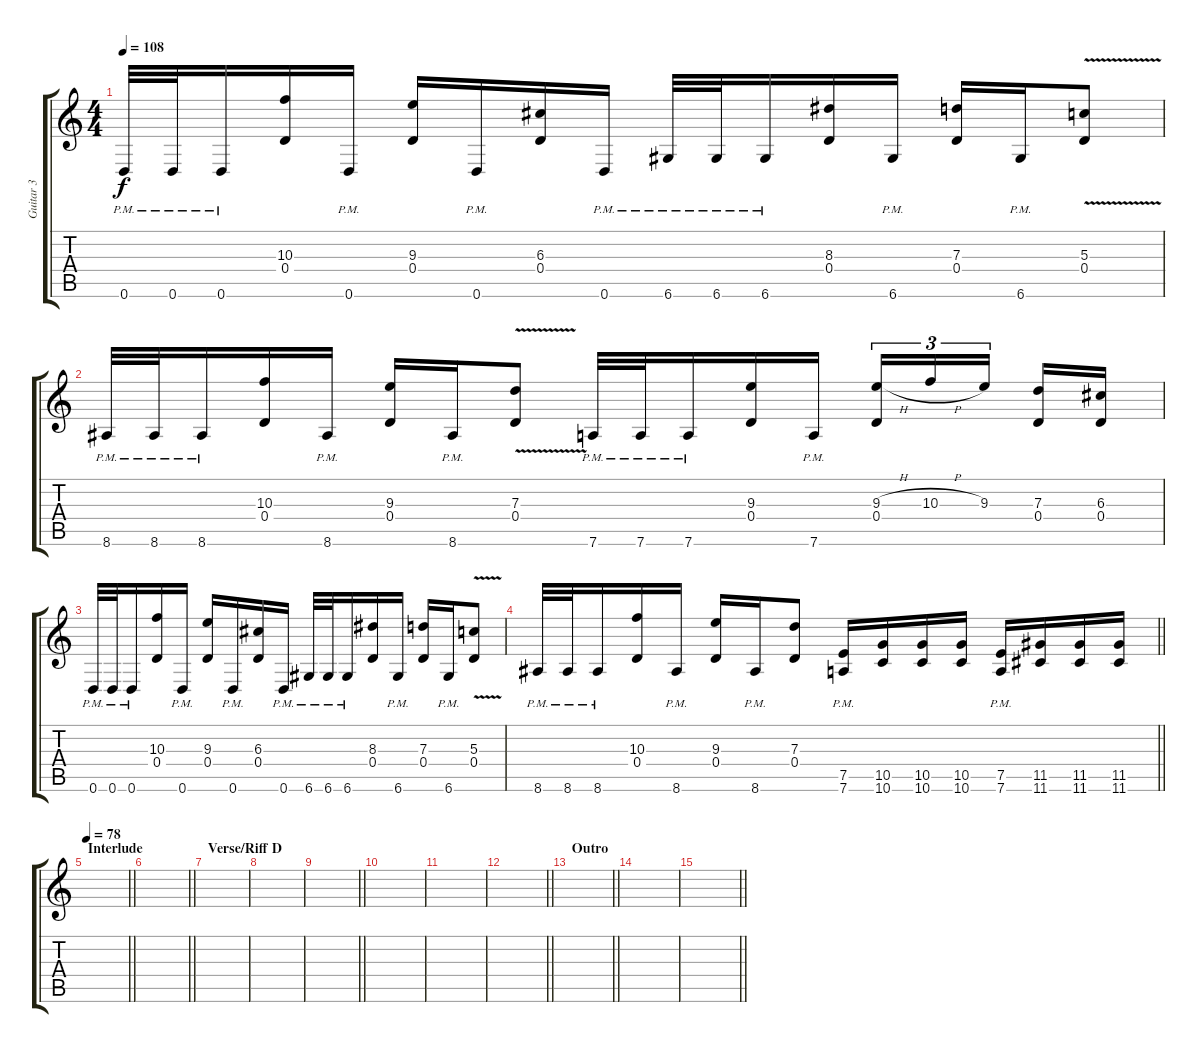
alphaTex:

\track ("Guitar 3" "Guitar 3") {instrument distortionguitar}
\staff {score tabs}
\tuning (E4 B3 G3 D3 A2 D2) {hide}
\ts (4 4)
\tempo 108
\clef g2
\ks c
0.6{pm}.32{dy f} 0.6{pm}.32 0.6{pm}.16 (10.3 0.4).16 0.6{pm}.16 (9.3 0.4).16 0.6{pm}.16 (6.3 0.4).16 0.6{pm}.16 6.6{pm}.32 6.6{pm}.32 6.6{pm}.16 (8.3 0.4).16 6.6{pm}.16 (7.3 0.4).16 6.6{pm}.16 (5.3{v} 0.4).8 |
8.6{pm}.32 8.6{pm}.32 8.6{pm}.16 (10.3 0.4).16 8.6{pm}.16 (9.3 0.4).16 8.6{pm}.16 (7.3{v} 0.4).8 7.6{pm}.32 7.6{pm}.32 7.6{pm}.16 (9.3 0.4).16 7.6{pm}.16 (9.3{h} 0.4).16{tu (3 2)} 10.3{h}.16{tu (3 2)} 9.3.16{tu (3 2) beam splitsecondary} (7.3 0.4).16 (6.3 0.4).16 |
0.6{pm}.32 0.6{pm}.32 0.6{pm}.16 (10.3 0.4).16 0.6{pm}.16 (9.3 0.4).16 0.6{pm}.16 (6.3 0.4).16 0.6{pm}.16 6.6{pm}.32 6.6{pm}.32 6.6{pm}.16 (8.3 0.4).16 6.6{pm}.16 (7.3 0.4).16 6.6{pm}.16 (5.3{v} 0.4).8 |
\barLineRight lightlight
8.6{pm}.32 8.6{pm}.32 8.6{pm}.16 (10.3 0.4).16 8.6{pm}.16 (9.3 0.4).16 8.6{pm}.16 (7.3 0.4).8 (7.5 7.6{pm}).16 (10.5 10.6).16 (10.5 10.6).16 (10.5 10.6).16 (7.5 7.6{pm}).16 (11.5 11.6).16 (11.5 11.6).16 (11.5 11.6).16 |
\section ("" "Interlude")
\tempo 78
\barLineRight lightlight
|
\barLineRight lightlight
|
\section ("" "Verse/Riff D")
|
|
\barLineRight lightlight
|
|
|
\barLineRight lightlight
|
\section ("" "Outro")
\barLineRight lightlight
|
|
\barLineRight lightlight
